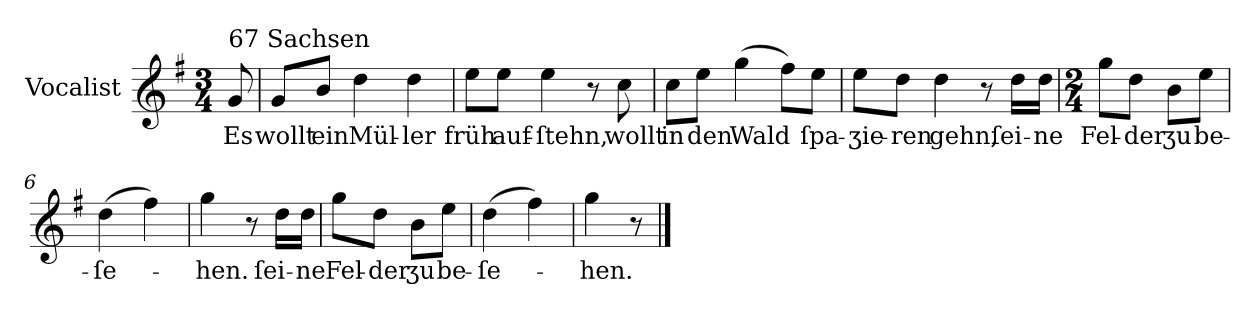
**kern	**text
*part1	*part1
*staff1	*staff1
*I"Vocalist	*
*k[f#]	*
*G:	*
*M3/4	*
=	=
!LO:TX:a:t=67 Sachsen	!
8g	Es
=1	=1
8gL	wollt
8bJ	ein
4dd	Mül-
4dd	-ler
=2	=2
8eeL	früh
8eeJ	auf-
4ee	-ſtehn,
8r	.
8cc	wollt
=3	=3
8ccL	in
8eeJ	den
(4gg	Wald
8ff#L)	.
8eeJ	ſpa-
=4	=4
8eeL	-ʒie-
8ddJ	-ren
4dd	gehn,
8r	.
16ddLL	ſei-
16ddJJ	-ne
=5	=5
*M2/4	*
8ggL	Fel-
8ddJ	-der
8bL	ʒu
8eeJ	be-
=6	=6
(4dd	-ſe-
4ff#)	.
=7	=7
4gg	-hen.
8r	.
16ddLL	ſei-
16ddJJ	-ne
=8	=8
8ggL	Fel-
8ddJ	-der
8bL	ʒu
8eeJ	be-
=9	=9
(4dd	-ſe-
4ff#)	.
=10	=10
4gg	-hen.
8r	.
==	==
*-	*-
